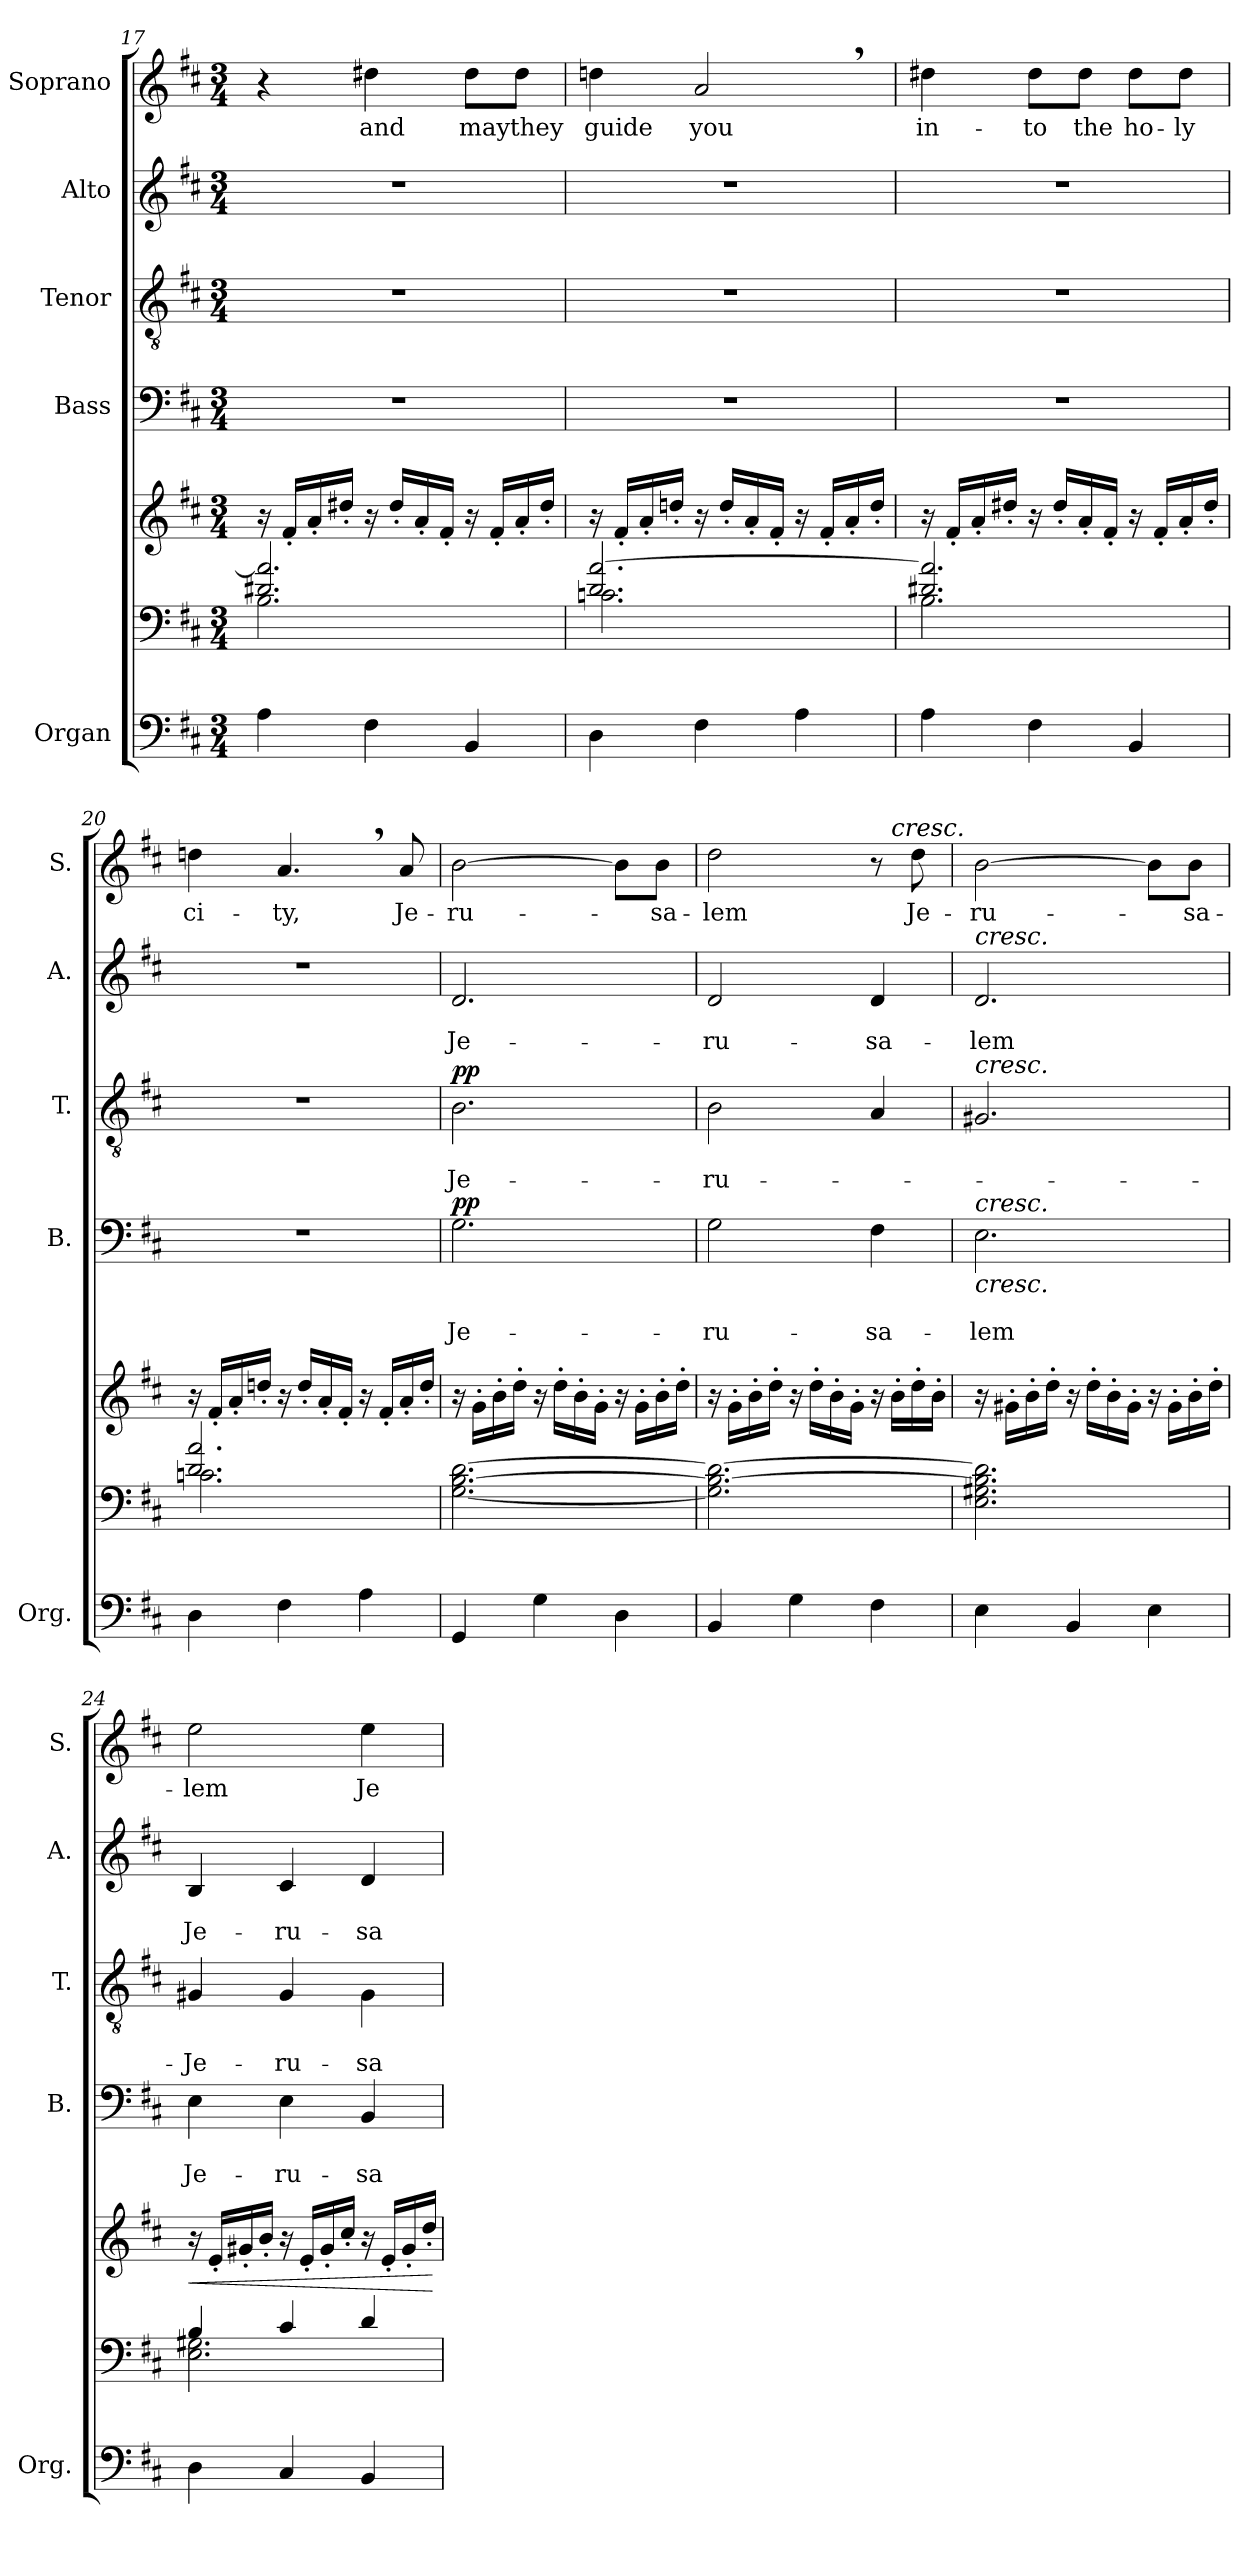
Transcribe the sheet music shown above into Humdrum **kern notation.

**kern	**kern	**kern	**dynam	**kern	**text	**text	**dynam	**kern	**text	**text	**dynam	**kern	**text	**text	**kern	**text
*part5	*part5	*part5	*part5	*part4	*part4	*part4	*part4	*part3	*part3	*part3	*part3	*part2	*part2	*part2	*part1	*part1
*staff7	*staff6	*staff5	*staff5/6/7	*staff4	*staff4	*staff4	*staff4	*staff3	*staff3	*staff3	*staff3	*staff2	*staff2	*staff2	*staff1	*staff1
*I"Organ	*	*	*	*I"Bass	*	*	*	*I"Tenor	*	*	*	*I"Alto	*	*	*I"Soprano	*
*I'Org.	*	*	*	*I'B.	*	*	*	*I'T.	*	*	*	*I'A.	*	*	*I'S.	*
!!LO:PB:g=z
*clefF4	*clefF4	*clefG2	*	*clefF4	*	*	*	*clefGv2	*	*	*	*clefG2	*	*	*clefG2	*
*k[f#c#]	*k[f#c#]	*k[f#c#]	*	*k[f#c#]	*	*	*	*k[f#c#]	*	*	*	*k[f#c#]	*	*	*k[f#c#]	*
*D:	*D:	*D:	*	*D:	*	*	*	*D:	*	*	*	*D:	*	*	*D:	*
*M3/4	*M3/4	*M3/4	*	*M3/4	*	*	*	*M3/4	*	*	*	*M3/4	*	*	*M3/4	*
=17	=17	=17	=17	=17	=17	=17	=17	=17	=17	=17	=17	=17	=17	=17	=17	=17
*	*^	*	*	*	*	*	*	*	*	*	*	*	*	*	*	*
4A\	2.d#X/ 2.a/]	2.B\	16r	.	2.r	.	.	.	2.r	.	.	.	2.r	.	.	4r	.
.	.	.	16f#'/LL	.	.	.	.	.	.	.	.	.	.	.	.	.	.
.	.	.	16a'/	.	.	.	.	.	.	.	.	.	.	.	.	.	.
.	.	.	16dd#X'/JJ	.	.	.	.	.	.	.	.	.	.	.	.	.	.
!	!	!	!	!	!	!	!	!	!	!	!	!	!	!	!	!	!LO:LY:b
4F#\	.	.	16r	.	.	.	.	.	.	.	.	.	.	.	.	4dd#X\	and
.	.	.	16dd#'/LL	.	.	.	.	.	.	.	.	.	.	.	.	.	.
.	.	.	16a'/	.	.	.	.	.	.	.	.	.	.	.	.	.	.
.	.	.	16f#'/JJ	.	.	.	.	.	.	.	.	.	.	.	.	.	.
!	!	!	!	!	!	!	!	!	!	!	!	!	!	!	!	!	!LO:LY:b
4BB/	.	.	16r	.	.	.	.	.	.	.	.	.	.	.	.	8dd#\L	may
.	.	.	16f#'/LL	.	.	.	.	.	.	.	.	.	.	.	.	.	.
!	!	!	!	!	!	!	!	!	!	!	!	!	!	!	!	!	!LO:LY:b
.	.	.	16a'/	.	.	.	.	.	.	.	.	.	.	.	.	8dd#\J	they
.	.	.	16dd#'/JJ	.	.	.	.	.	.	.	.	.	.	.	.	.	.
=18	=18	=18	=18	=18	=18	=18	=18	=18	=18	=18	=18	=18	=18	=18	=18	=18	=18
!	!	!	!	!	!	!	!	!	!	!	!	!	!	!	!	!	!LO:LY:b
4D\	2.d/ [2.a/	2.cn\	16r	.	2.r	.	.	.	2.r	.	.	.	2.r	.	.	4ddn\	guide
.	.	.	16f#'/LL	.	.	.	.	.	.	.	.	.	.	.	.	.	.
.	.	.	16a'/	.	.	.	.	.	.	.	.	.	.	.	.	.	.
.	.	.	16ddn'/JJ	.	.	.	.	.	.	.	.	.	.	.	.	.	.
!	!	!	!	!	!	!	!	!	!	!	!	!	!	!	!	!	!LO:LY:b
4F#\	.	.	16r	.	.	.	.	.	.	.	.	.	.	.	.	2a,/	you
.	.	.	16dd'/LL	.	.	.	.	.	.	.	.	.	.	.	.	.	.
.	.	.	16a'/	.	.	.	.	.	.	.	.	.	.	.	.	.	.
.	.	.	16f#'/JJ	.	.	.	.	.	.	.	.	.	.	.	.	.	.
4A\	.	.	16r	.	.	.	.	.	.	.	.	.	.	.	.	.	.
.	.	.	16f#'/LL	.	.	.	.	.	.	.	.	.	.	.	.	.	.
.	.	.	16a'/	.	.	.	.	.	.	.	.	.	.	.	.	.	.
.	.	.	16dd'/JJ	.	.	.	.	.	.	.	.	.	.	.	.	.	.
=19	=19	=19	=19	=19	=19	=19	=19	=19	=19	=19	=19	=19	=19	=19	=19	=19	=19
!	!	!	!	!	!	!	!	!	!	!	!	!	!	!	!	!	!LO:LY:b
4A\	2.d#X/ 2.a/]	2.B\	16r	.	2.r	.	.	.	2.r	.	.	.	2.r	.	.	4dd#X\	in-
.	.	.	16f#'/LL	.	.	.	.	.	.	.	.	.	.	.	.	.	.
.	.	.	16a'/	.	.	.	.	.	.	.	.	.	.	.	.	.	.
.	.	.	16dd#X'/JJ	.	.	.	.	.	.	.	.	.	.	.	.	.	.
!	!	!	!	!	!	!	!	!	!	!	!	!	!	!	!	!	!LO:LY:b
4F#\	.	.	16r	.	.	.	.	.	.	.	.	.	.	.	.	8dd#\L	-to
.	.	.	16dd#'/LL	.	.	.	.	.	.	.	.	.	.	.	.	.	.
!	!	!	!	!	!	!	!	!	!	!	!	!	!	!	!	!	!LO:LY:b
.	.	.	16a'/	.	.	.	.	.	.	.	.	.	.	.	.	8dd#\J	the
.	.	.	16f#'/JJ	.	.	.	.	.	.	.	.	.	.	.	.	.	.
!	!	!	!	!	!	!	!	!	!	!	!	!	!	!	!	!	!LO:LY:b
4BB/	.	.	16r	.	.	.	.	.	.	.	.	.	.	.	.	8dd#\L	ho-
.	.	.	16f#'/LL	.	.	.	.	.	.	.	.	.	.	.	.	.	.
!	!	!	!	!	!	!	!	!	!	!	!	!	!	!	!	!	!LO:LY:b
.	.	.	16a'/	.	.	.	.	.	.	.	.	.	.	.	.	8dd#\J	-ly
.	.	.	16dd#'/JJ	.	.	.	.	.	.	.	.	.	.	.	.	.	.
=20	=20	=20	=20	=20	=20	=20	=20	=20	=20	=20	=20	=20	=20	=20	=20	=20	=20
!	!	!	!	!	!	!	!	!	!	!	!	!	!	!	!	!	!LO:LY:b
4D\	2.d/ 2.a/	2.cn\	16r	.	2.r	.	.	.	2.r	.	.	.	2.r	.	.	4ddn\	ci-
.	.	.	16f#'/LL	.	.	.	.	.	.	.	.	.	.	.	.	.	.
.	.	.	16a'/	.	.	.	.	.	.	.	.	.	.	.	.	.	.
.	.	.	16ddn'/JJ	.	.	.	.	.	.	.	.	.	.	.	.	.	.
!	!	!	!	!	!	!	!	!	!	!	!	!	!	!	!	!	!LO:LY:b
4F#\	.	.	16r	.	.	.	.	.	.	.	.	.	.	.	.	4.a,/	-ty,
.	.	.	16dd'/LL	.	.	.	.	.	.	.	.	.	.	.	.	.	.
.	.	.	16a'/	.	.	.	.	.	.	.	.	.	.	.	.	.	.
.	.	.	16f#'/JJ	.	.	.	.	.	.	.	.	.	.	.	.	.	.
4A\	.	.	16r	.	.	.	.	.	.	.	.	.	.	.	.	.	.
.	.	.	16f#'/LL	.	.	.	.	.	.	.	.	.	.	.	.	.	.
!	!	!	!	!	!	!	!	!	!	!	!	!	!	!	!	!	!LO:LY:b
.	.	.	16a'/	.	.	.	.	.	.	.	.	.	.	.	.	8a/	Je-
.	.	.	16dd'/JJ	.	.	.	.	.	.	.	.	.	.	.	.	.	.
*	*v	*v	*	*	*	*	*	*	*	*	*	*	*	*	*	*	*
!!LO:LB:g=z
=21	=21	=21	=21	=21	=21	=21	=21	=21	=21	=21	=21	=21	=21	=21	=21	=21
!	!	!	!	!	!	!LO:LY:b	!LO:DY:b	!	!	!LO:LY:b	!LO:DY:b	!	!	!LO:LY:b	!	!LO:LY:b
4GG/	[2.G\ [2.B\ [2.d\	16r	.	2.G\	.	Je-	pp	2.B\	.	Je-	pp	2.d/	.	Je-	[2b\	-ru-
.	.	16g'\LL	.	.	.	.	.	.	.	.	.	.	.	.	.	.
.	.	16b'\	.	.	.	.	.	.	.	.	.	.	.	.	.	.
.	.	16dd'\JJ	.	.	.	.	.	.	.	.	.	.	.	.	.	.
4G\	.	16r	.	.	.	.	.	.	.	.	.	.	.	.	.	.
.	.	16dd'\LL	.	.	.	.	.	.	.	.	.	.	.	.	.	.
.	.	16b'\	.	.	.	.	.	.	.	.	.	.	.	.	.	.
.	.	16g'\JJ	.	.	.	.	.	.	.	.	.	.	.	.	.	.
4D\	.	16r	.	.	.	.	.	.	.	.	.	.	.	.	8b\L]	.
.	.	16g'\LL	.	.	.	.	.	.	.	.	.	.	.	.	.	.
!	!	!	!	!	!	!	!	!	!	!	!	!	!	!	!	!LO:LY:b
.	.	16b'\	.	.	.	.	.	.	.	.	.	.	.	.	8b\J	-sa-
.	.	16dd'\JJ	.	.	.	.	.	.	.	.	.	.	.	.	.	.
=22	=22	=22	=22	=22	=22	=22	=22	=22	=22	=22	=22	=22	=22	=22	=22	=22
!	!	!	!	!	!	!LO:LY:b	!	!	!	!LO:LY:b	!	!	!	!LO:LY:b	!	!LO:LY:b
*	*	*	*	*	*	*	*	*	*	*	*	*	*	*	*^	*
4BB/	2.G\] 2.B\_ 2.d\_	16r	.	2G\	.	-ru-	.	2B\	.	-ru-	.	2d/	.	-ru-	2dd\	2ryy	-lem
.	.	16g'\LL	.	.	.	.	.	.	.	.	.	.	.	.	.	.	.
.	.	16b'\	.	.	.	.	.	.	.	.	.	.	.	.	.	.	.
.	.	16dd'\JJ	.	.	.	.	.	.	.	.	.	.	.	.	.	.	.
4G\	.	16r	.	.	.	.	.	.	.	.	.	.	.	.	.	.	.
.	.	16dd'\LL	.	.	.	.	.	.	.	.	.	.	.	.	.	.	.
.	.	16b'\	.	.	.	.	.	.	.	.	.	.	.	.	.	.	.
.	.	16g'\JJ	.	.	.	.	.	.	.	.	.	.	.	.	.	.	.
!	!	!	!	!	!	!LO:LY:b	!	!	!	!	!	!	!	!LO:LY:b	!	!	!
4F#\	.	16r	.	4F#\	.	-sa-	.	4A/	.	.	.	4d/	.	-sa-	8r	16ryy	.
!	!	!	!	!	!	!	!	!	!	!	!	!	!	!	!	!LO:TX:a:i:t=cresc.	!
.	.	16b'\LL	.	.	.	.	.	.	.	.	.	.	.	.	.	8.ryy	.
!	!	!	!	!	!	!	!	!	!	!	!	!	!	!	!	!	!LO:LY:b
.	.	16dd'\	.	.	.	.	.	.	.	.	.	.	.	.	8dd\	.	Je-
.	.	16b'\JJ	.	.	.	.	.	.	.	.	.	.	.	.	.	.	.
=23	=23	=23	=23	=23	=23	=23	=23	=23	=23	=23	=23	=23	=23	=23	=23	=23	=23
!	!	!	!	!	!	!	!	!	!	!	!	!LO:TX:a:i:t=cresc.	!	!	!	!	!
!	!	!	!	!	!	!	!	!LO:TX:a:i:t=cresc.	!	!	!	!	!	!	!	!	!
!	!	!	!	!LO:TX:b:i:t=cresc.	!	!	!	!	!	!	!	!	!	!	!	!	!
!	!	!	!	!LO:TX:a:i:t=cresc.	!	!	!	!	!	!	!	!	!	!	!	!	!
!	!	!	!	!	!	!LO:LY:b	!	!	!	!	!	!	!	!LO:LY:b	!	!	!LO:LY:b
*	*	*	*	*	*	*	*	*	*	*	*	*	*	*	*v	*v	*
4E\	2.E\ 2.G#X\ 2.B\] 2.d\]	16r	.	2.E\	.	-lem	.	2.G#X/	.	.	.	2.d/	.	-lem	[2b\	-ru-
.	.	16g#X'\LL	.	.	.	.	.	.	.	.	.	.	.	.	.	.
.	.	16b'\	.	.	.	.	.	.	.	.	.	.	.	.	.	.
.	.	16dd'\JJ	.	.	.	.	.	.	.	.	.	.	.	.	.	.
4BB/	.	16r	.	.	.	.	.	.	.	.	.	.	.	.	.	.
.	.	16dd'\LL	.	.	.	.	.	.	.	.	.	.	.	.	.	.
.	.	16b'\	.	.	.	.	.	.	.	.	.	.	.	.	.	.
.	.	16g#'\JJ	.	.	.	.	.	.	.	.	.	.	.	.	.	.
4E\	.	16r	.	.	.	.	.	.	.	.	.	.	.	.	8b\L]	.
.	.	16g#'\LL	.	.	.	.	.	.	.	.	.	.	.	.	.	.
!	!	!	!	!	!	!	!	!	!	!	!	!	!	!	!	!LO:LY:b
.	.	16b'\	.	.	.	.	.	.	.	.	.	.	.	.	8b\J	-sa-
.	.	16dd'\JJ	.	.	.	.	.	.	.	.	.	.	.	.	.	.
=24	=24	=24	=24	=24	=24	=24	=24	=24	=24	=24	=24	=24	=24	=24	=24	=24
*	*^	*	*	*	*	*	*	*	*	*	*	*	*	*	*	*
!	!	!	!	!LO:HP:b	!	!	!LO:LY:b	!	!	!	!LO:LY:b	!	!	!	!LO:LY:b	!	!LO:LY:b
4D\	4B/	2.E\ 2.G#X\	16r	<	4E\	.	Je-	.	4G#X/	.	Je-	.	4B/	.	Je-	2ee\	-lem
.	.	.	16e'/LL	.	.	.	.	.	.	.	.	.	.	.	.	.	.
.	.	.	16g#X'/	.	.	.	.	.	.	.	.	.	.	.	.	.	.
.	.	.	16b'/JJ	.	.	.	.	.	.	.	.	.	.	.	.	.	.
!	!	!	!	!	!	!	!LO:LY:b	!	!	!	!LO:LY:b	!	!	!	!LO:LY:b	!	!
4C#/	4c#/	.	16r	.	4E\	.	-ru-	.	4G#/	.	-ru-	.	4c#/	.	-ru-	.	.
.	.	.	16e'/LL	.	.	.	.	.	.	.	.	.	.	.	.	.	.
.	.	.	16g#'/	.	.	.	.	.	.	.	.	.	.	.	.	.	.
.	.	.	16cc#'/JJ	.	.	.	.	.	.	.	.	.	.	.	.	.	.
!	!	!	!	!	!	!	!LO:LY:b	!	!	!	!LO:LY:b	!	!	!	!LO:LY:b	!	!LO:LY:b
4BB/	4d/	.	16r	.	4BB/	.	-sa-	.	4G#\	.	-sa-	.	4d/	.	-sa-	4ee\	Je-
.	.	.	16e'/LL	.	.	.	.	.	.	.	.	.	.	.	.	.	.
.	.	.	16g#'/	.	.	.	.	.	.	.	.	.	.	.	.	.	.
.	.	.	16dd'/JJ	.	.	.	.	.	.	.	.	.	.	.	.	.	.
*	*v	*v	*	*	*	*	*	*	*	*	*	*	*	*	*	*	*
.	.	.	[	.	.	.	.	.	.	.	.	.	.	.	.	.
=	=	=	=	=	=	=	=	=	=	=	=	=	=	=	=	=
*-	*-	*-	*-	*-	*-	*-	*-	*-	*-	*-	*-	*-	*-	*-	*-	*-
